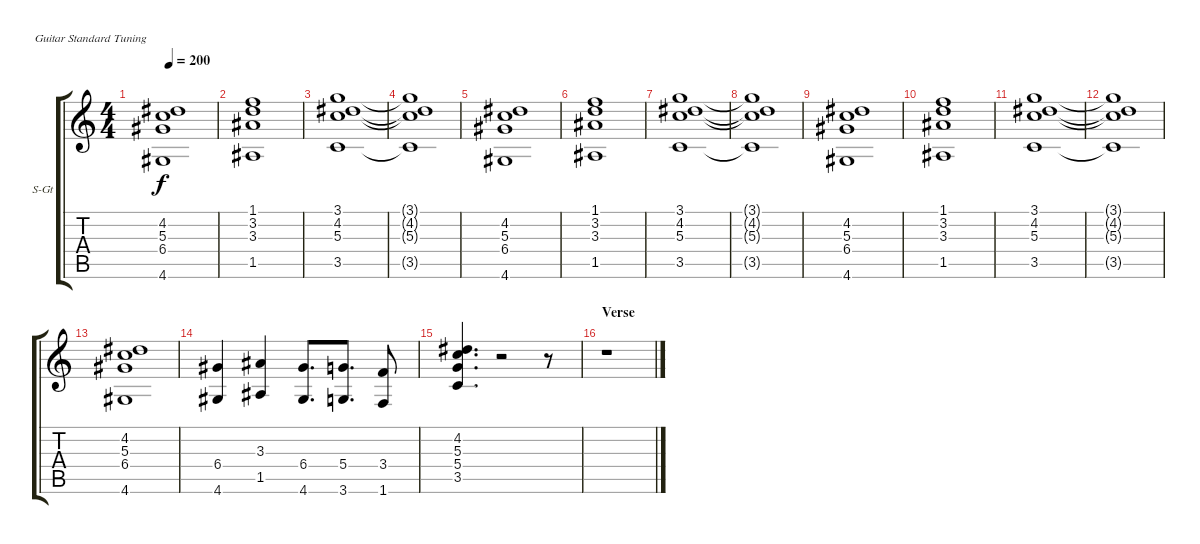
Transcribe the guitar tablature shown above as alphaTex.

\bracketExtendMode groupsimilarinstruments
\firstSystemTrackNameOrientation horizontal
\otherSystemsTrackNameOrientation horizontal
\track ("Ensemble" "S-Gt") {instrument stringensemble1}
\staff {score tabs}
\tuning (E4 B3 G3 D3 A2 E2)
\displaytranspose 12
\ts (4 4)
\tempo 200
\clef g2
\ks aminor
(4.2 5.3 6.4 4.6).1{dy f} |
(1.1 3.2 3.3 1.5).1 |
(3.1 4.2 5.3 3.5).1 |
(3.1{t} 4.2{t} 5.3{t} 3.5{t}).1 |
(4.2 5.3 6.4 4.6).1 |
(1.1 3.2 3.3 1.5).1 |
(3.1 4.2 5.3 3.5).1 |
(3.1{t} 4.2{t} 5.3{t} 3.5{t}).1 |
(4.2 5.3 6.4 4.6).1 |
(1.1 3.2 3.3 1.5).1 |
(3.1 4.2 5.3 3.5).1 |
(3.1{t} 4.2{t} 5.3{t} 3.5{t}).1 |
(4.2 5.3 6.4 4.6).1 |
(6.4 4.6).4 (3.3 1.5).4 (6.4 4.6).8{d} (5.4 3.6).8{d} (3.4 1.6).8 |
(4.2 5.3 5.4 3.5).4{d} r.2 r.8 |
\section ("" "Verse")
r.1
